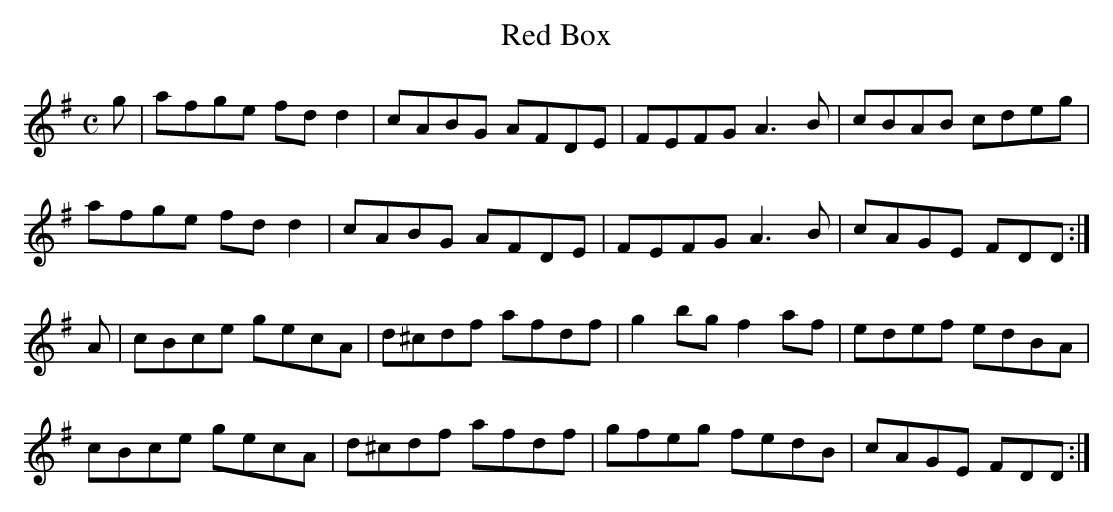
X:1
T:Red Box
M:C
L:1/8
K:D Mixolydian
g|afge fdd2|cABG AFDE|FEFG A3B|cBAB cdeg|!
afge fdd2|cABG AFDE|FEFG A3B|cAGE FDD:|!
A|cBce gecA|d^cdf afdf|g2bg f2af|edef edBA|!
cBce gecA|d^cdf afdf|gfeg fedB|cAGE FDD:|!
